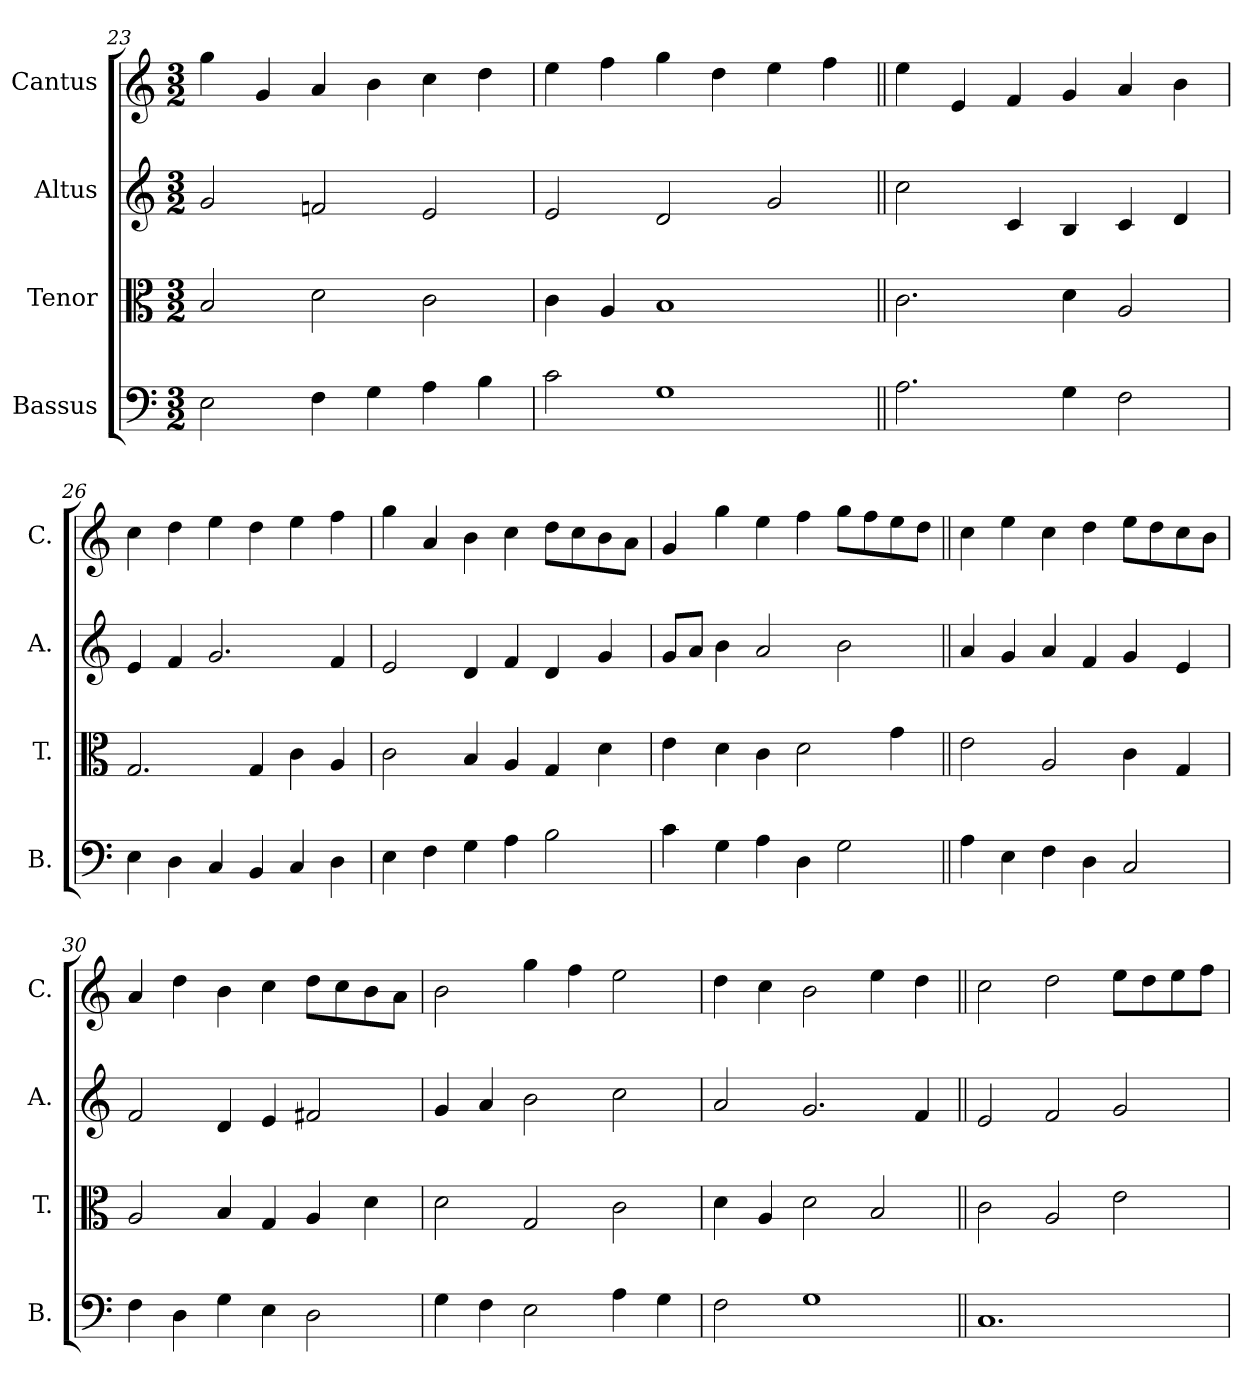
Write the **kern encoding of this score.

**kern	**kern	**kern	**kern
*part4	*part3	*part2	*part1
*staff4	*staff3	*staff2	*staff1
*I"Bassus	*I"Tenor	*I"Altus	*I"Cantus
*I'B.	*I'T.	*I'A.	*I'C.
*clefF4	*clefC3	*clefG2	*clefG2
*k[]	*k[]	*k[]	*k[]
*M3/2	*M3/2	*M3/2	*M3/2
=23	=23	=23	=23
2E\	2B/	2g/	4gg\
.	.	.	4g/
4F\	2d\	2fn/	4a/
4G\	.	.	4b\
4A\	2c\	2e/	4cc\
4B\	.	.	4dd\
=24	=24	=24	=24
2c\	4c\	2e/	4ee\
.	4A/	.	4ff\
1G	1B	2d/	4gg\
.	.	.	4dd\
.	.	2g/	4ee\
.	.	.	4ff\
=25||	=25||	=25||	=25||
2.A\	2.c\	2cc\	4ee\
.	.	.	4e/
.	.	4c/	4f/
4G\	4d\	4B/	4g/
2F\	2A/	4c/	4a/
.	.	4d/	4b\
!!LO:LB:g=z
=26	=26	=26	=26
4E\	2.G/	4e/	4cc\
4D\	.	4f/	4dd\
4C/	.	2.g/	4ee\
4BB/	4G/	.	4dd\
4C/	4c\	.	4ee\
4D\	4A/	4f/	4ff\
=27	=27	=27	=27
4E\	2c\	2e/	4gg\
4F\	.	.	4a/
4G\	4B/	4d/	4b\
4A\	4A/	4f/	4cc\
2B\	4G/	4d/	8dd\L
.	.	.	8cc\
.	4d\	4g/	8b\
.	.	.	8a\J
=28	=28	=28	=28
4c\	4e\	8g/L	4g/
.	.	8a/J	.
4G\	4d\	4b\	4gg\
4A\	4c\	2a/	4ee\
4D\	2d\	.	4ff\
2G\	.	2b\	8gg\L
.	.	.	8ff\
.	4g\	.	8ee\
.	.	.	8dd\J
=29||	=29||	=29||	=29||
4A\	2e\	4a/	4cc\
4E\	.	4g/	4ee\
4F\	2A/	4a/	4cc\
4D\	.	4f/	4dd\
2C/	4c\	4g/	8ee\L
.	.	.	8dd\
.	4G/	4e/	8cc\
.	.	.	8b\J
=30	=30	=30	=30
4F\	2A/	2f/	4a/
4D\	.	.	4dd\
4G\	4B/	4d/	4b\
4E\	4G/	4e/	4cc\
2D\	4A/	2f#X/	8dd\L
.	.	.	8cc\
.	4d\	.	8b\
.	.	.	8a\J
=31	=31	=31	=31
4G\	2d\	4g/	2b\
4F\	.	4a/	.
2E\	2G/	2b\	4gg\
.	.	.	4ff\
4A\	2c\	2cc\	2ee\
4G\	.	.	.
=32	=32	=32	=32
2F\	4d\	2a/	4dd\
.	4A/	.	4cc\
1G	2d\	2.g/	2b\
.	2B/	.	4ee\
.	.	4f/	4dd\
=33||	=33||	=33||	=33||
1.C	2c\	2e/	2cc\
.	2A/	2f/	2dd\
.	2e\	2g/	8ee\L
.	.	.	8dd\
.	.	.	8ee\
.	.	.	8ff\J
=	=	=	=
*-	*-	*-	*-
